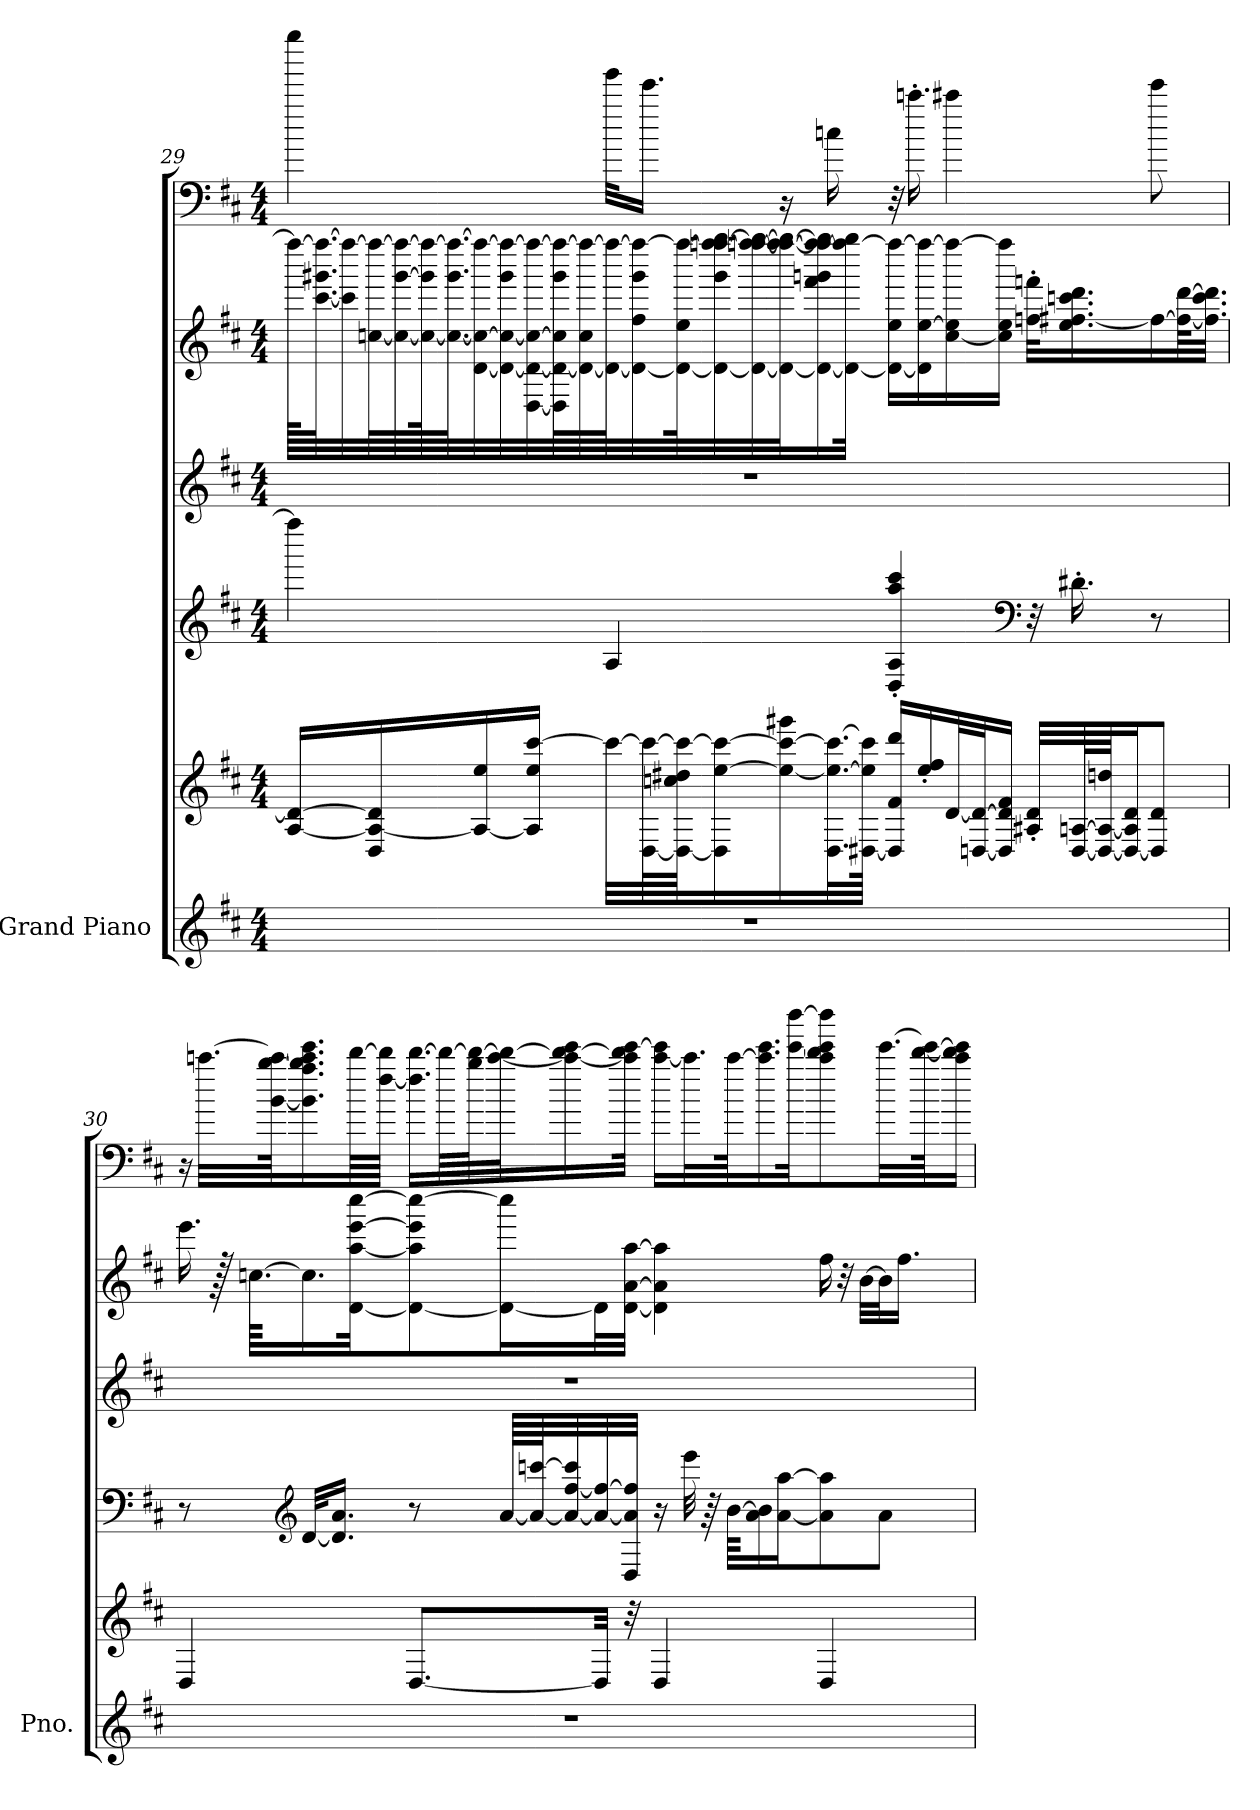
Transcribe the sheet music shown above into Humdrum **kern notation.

**kern	**kern	**kern	**kern	**kern	**kern
*part1	*part1	*part1	*part1	*part1	*part1
*staff6	*staff5	*staff4	*staff3	*staff2	*staff1
*I"Grand Piano	*	*	*	*	*
*I'Pno.	*	*	*	*	*
!!LO:LB:g=z
*clefG2	*clefG2	*clefG2	*clefG2	*clefG2	*clefF4
*k[f#c#]	*k[f#c#]	*k[f#c#]	*k[f#c#]	*k[f#c#]	*k[f#c#]
*M4/4	*M4/4	*M4/4	*M4/4	*M4/4	*M4/4
=29	=29	=29	=29	=29	=29
1r	[16A/ 16d/_LL	4ffff\]	1r	128ffff#\KLLLL_	4gggg\
.	.	.	.	[64.ccc#\ 64.ggg#X\ 64.ffff#\_J	.
.	.	.	.	32ccc#\] 32ffff#\_	.
.	16D/ 16A/_ 16d/]	.	.	[64ccn\ 64ffff#\_L	.
.	.	.	.	64cc\_ [64ggg#\ 64ffff#\_	.
.	.	.	.	128cc\_ 128ggg#\] 128ffff#\_K	.
.	.	.	.	64.cc\_ 64.ggg#\ 64.ffff#\_J	.
.	16A/_ 16ee/	.	.	[32d\ 32cc\_ 32ffff#\_	.
.	.	.	.	32d\_ 32cc\_ 32ggg#\ 32ffff#\_	.
.	16A/] 16ee/ [16ccc#/JJ	.	.	[32D\ 32d\_ 32cc\_ 32ffff#\_	.
.	.	.	.	64D\] 64d\_ 64cc\] 64ggg#\ 64ffff#\_L	.
.	.	.	.	64d\_ 64cc\ 64ffff#\_	.
.	32ccc#\LLL_	4A/	.	64d\_ 64ffff#\_J	32ggg\KLL
.	.	.	.	32d\_ 32ff#\ 32ggg#\ 32ffff#\_	.
.	[64D\ 64ccc#\_L	.	.	.	16.eee\JJ
.	64D\_ 64ccn\ 64dd#X\ 64ccc#\_JJ	.	.	64d\_ 64ee\ 64ffff#\_K	.
.	16D\] [16ee\ 16ccc#\_	.	.	32d\_ 32ggg#\ 32ffffn\ 32ffff#\_ [32gggg\	.
.	.	.	.	32d\_ [32ffffn\ 32ffff#\_ 32gggg\_	.
.	16ee\_ 16ccc#\_ 16ggg#X\	.	.	32d\_ 32ffff\_ 32ffff#\_ 32gggg\_J	16r
.	.	.	.	16d\_ 16fff#\ 16gggn\ 16ffff\] 16ffff#\_ 16gggg\]	.
.	32.D\ 32.ee\_ 32.ccc#\_L	.	.	.	16ccn\
.	.	.	.	32d\_ 32ffff#\_ 32gggg\JJk	.
.	[64D#X\ 64ee\] 64ccc#\]JJJk	.	.	.	.
.	16D#/] 16f#/ 16ddd/LL	4D/' 4A/' 4aa/' 4ccc#/'	.	16d\_ 16ee\ 16ffff#\_LL	32r
.	.	.	.	.	16.cccn'\
.	16ee/' 16ff#/'	.	.	16d\] [16ee\ 16ffff#\_	.
*	*	*clefF4	*	*	*
.	[32d/L	.	.	[16cc\ 16ee\] 16ffff#\_	4ccc#X\
.	[32Dn/ 32d/_J	.	.	.	.
.	16D/] 16d/] 16f#/JJ	.	.	16cc\] 16ee\ 16ffff#\]JJ	.
.	32A#X/' 32d/'LLL	32r	.	32ffn\' 32fffn\'KLL	.
.	[64D/ [64An/L	16.d#X'\	.	16.ee\ [16.ff#X\ 16.cccn\ 16.ddd\	.
.	64D/_ 64A/_ 64ddn/JJ	.	.	.	.
.	16D/_ 16A/] 16d/J	.	.	.	.
.	8D/] 8d/J	8r	.	16ff#\_	8eee\
.	.	.	.	64ff#\_ [64ddd\KL	.
.	.	.	.	32.ff#\] 32.ccc\ 32.ddd\]JJJ	.
!!LO:LB:g=z
=30	=30	=30	=30	=30	=30
1r	4D/	8r	1r	16.eee\	16r
.	.	.	.	.	[32.cccn\LLL
.	.	.	.	128r	.
.	.	.	.	[64.ccn\KKLL	.
.	.	.	.	.	[64b\ [64bb\ 64ccc\]JK
*	*	*clefG2	*	*	*
.	.	[32d/KLL	.	16.cc\]	16.b\] 16.aa\ 16.bb\] 16.ccc\ 16.eee\
.	.	16.d/] 16.a/JJ	.	.	.
.	.	.	.	[32d\ [32aa\ [32eee\ [32cccc#\JK	[64ddd\LL
.	.	.	.	.	[64ff#\ 64ddd\]JJJJ
.	[8.D/L	8r	.	8d\_ 8aa\] 8eee\] 8cccc#\_	16.ff#\] [16.ddd\LL
.	.	.	.	.	64ddd\LL_
.	.	.	.	.	64bb\ 64ddd\_J
.	.	[64a/LLLL	.	16d\_ 16cccc#\]L	[32ccc\ 32ddd\_J
.	.	64a/_ [64cccn/J	.	.	.
.	.	32a/_ [32ff#/ 32ccc/]	.	.	16ccc\_ 16ddd\_ 16eee\
.	32D/Jkk]	32a/_ 32ff#/_	.	32d\L]	.
.	32r	32D/ 32a/] 32ff#/]JJJ	.	[32d\ [32a\ [32aa\JJJ	32ccc\] 32ddd\] [32eee\JJk
.	4D/	16r	.	4d\] 4a\] 4aa\]	[16ccc\ 16eee\]LL
.	.	32eee\	.	.	32.ccc\L]
.	.	64r	.	.	.
.	.	[64b\KKLL	.	.	[64ccc\JK
.	.	16a\ 16b\]	.	.	16.ccc\] 16.eee\
.	.	[16a\ [16aa\J	.	.	.
.	.	.	.	.	[32eee\ [32dddd\JK
.	4D/	8a\] 8aa\]	.	16ff#\	8ccc\ 8ddd\ 8eee\] 8dddd\]
.	.	.	.	32r	.
.	.	.	.	[32b\LLL	.
.	.	8a\J	.	32b\J]	[32.eee\LL
.	.	.	.	16.ff#\JJ	.
.	.	.	.	.	[64ddd\ 64eee\_JK
.	.	.	.	.	16ccc\ 16ddd\] 16eee\]JJ
=	=	=	=	=	=
*-	*-	*-	*-	*-	*-
